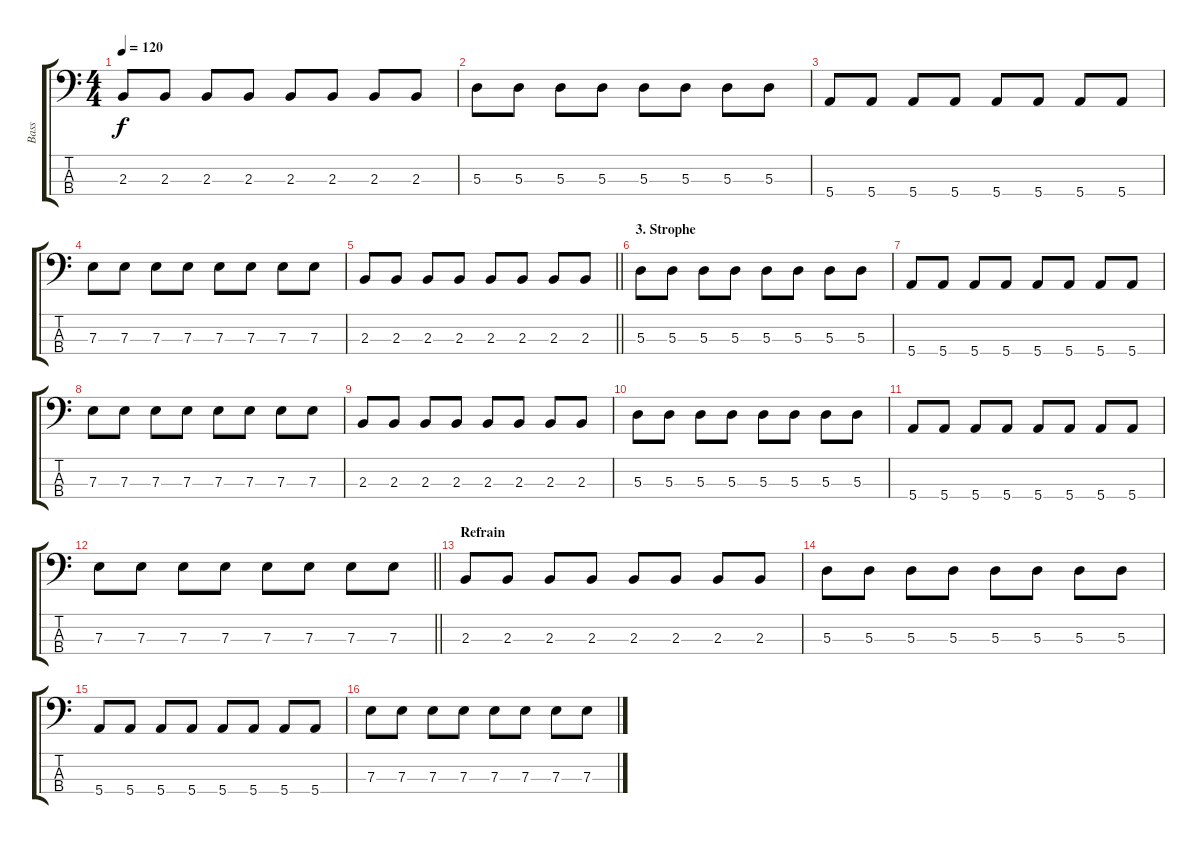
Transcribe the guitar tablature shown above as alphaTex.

\track ("Bass" "Bass") {instrument electricbassfinger}
\staff {score tabs}
\tuning (G2 D2 A1 E1) {hide}
\ts (4 4)
\tempo 120
\clef f4
\ks c
2.3.8{dy f} 2.3.8 2.3.8 2.3.8 2.3.8 2.3.8 2.3.8 2.3.8 |
5.3.8 5.3.8 5.3.8 5.3.8 5.3.8 5.3.8 5.3.8 5.3.8 |
5.4.8 5.4.8 5.4.8 5.4.8 5.4.8 5.4.8 5.4.8 5.4.8 |
7.3.8 7.3.8 7.3.8 7.3.8 7.3.8 7.3.8 7.3.8 7.3.8 |
\barLineRight lightlight
2.3.8 2.3.8 2.3.8 2.3.8 2.3.8 2.3.8 2.3.8 2.3.8 |
\section ("" "3. Strophe")
5.3.8 5.3.8 5.3.8 5.3.8 5.3.8 5.3.8 5.3.8 5.3.8 |
5.4.8 5.4.8 5.4.8 5.4.8 5.4.8 5.4.8 5.4.8 5.4.8 |
7.3.8 7.3.8 7.3.8 7.3.8 7.3.8 7.3.8 7.3.8 7.3.8 |
2.3.8 2.3.8 2.3.8 2.3.8 2.3.8 2.3.8 2.3.8 2.3.8 |
5.3.8 5.3.8 5.3.8 5.3.8 5.3.8 5.3.8 5.3.8 5.3.8 |
5.4.8 5.4.8 5.4.8 5.4.8 5.4.8 5.4.8 5.4.8 5.4.8 |
\barLineRight lightlight
7.3.8 7.3.8 7.3.8 7.3.8 7.3.8 7.3.8 7.3.8 7.3.8 |
\section ("" "Refrain")
2.3.8 2.3.8 2.3.8 2.3.8 2.3.8 2.3.8 2.3.8 2.3.8 |
5.3.8 5.3.8 5.3.8 5.3.8 5.3.8 5.3.8 5.3.8 5.3.8 |
5.4.8 5.4.8 5.4.8 5.4.8 5.4.8 5.4.8 5.4.8 5.4.8 |
7.3.8 7.3.8 7.3.8 7.3.8 7.3.8 7.3.8 7.3.8 7.3.8
